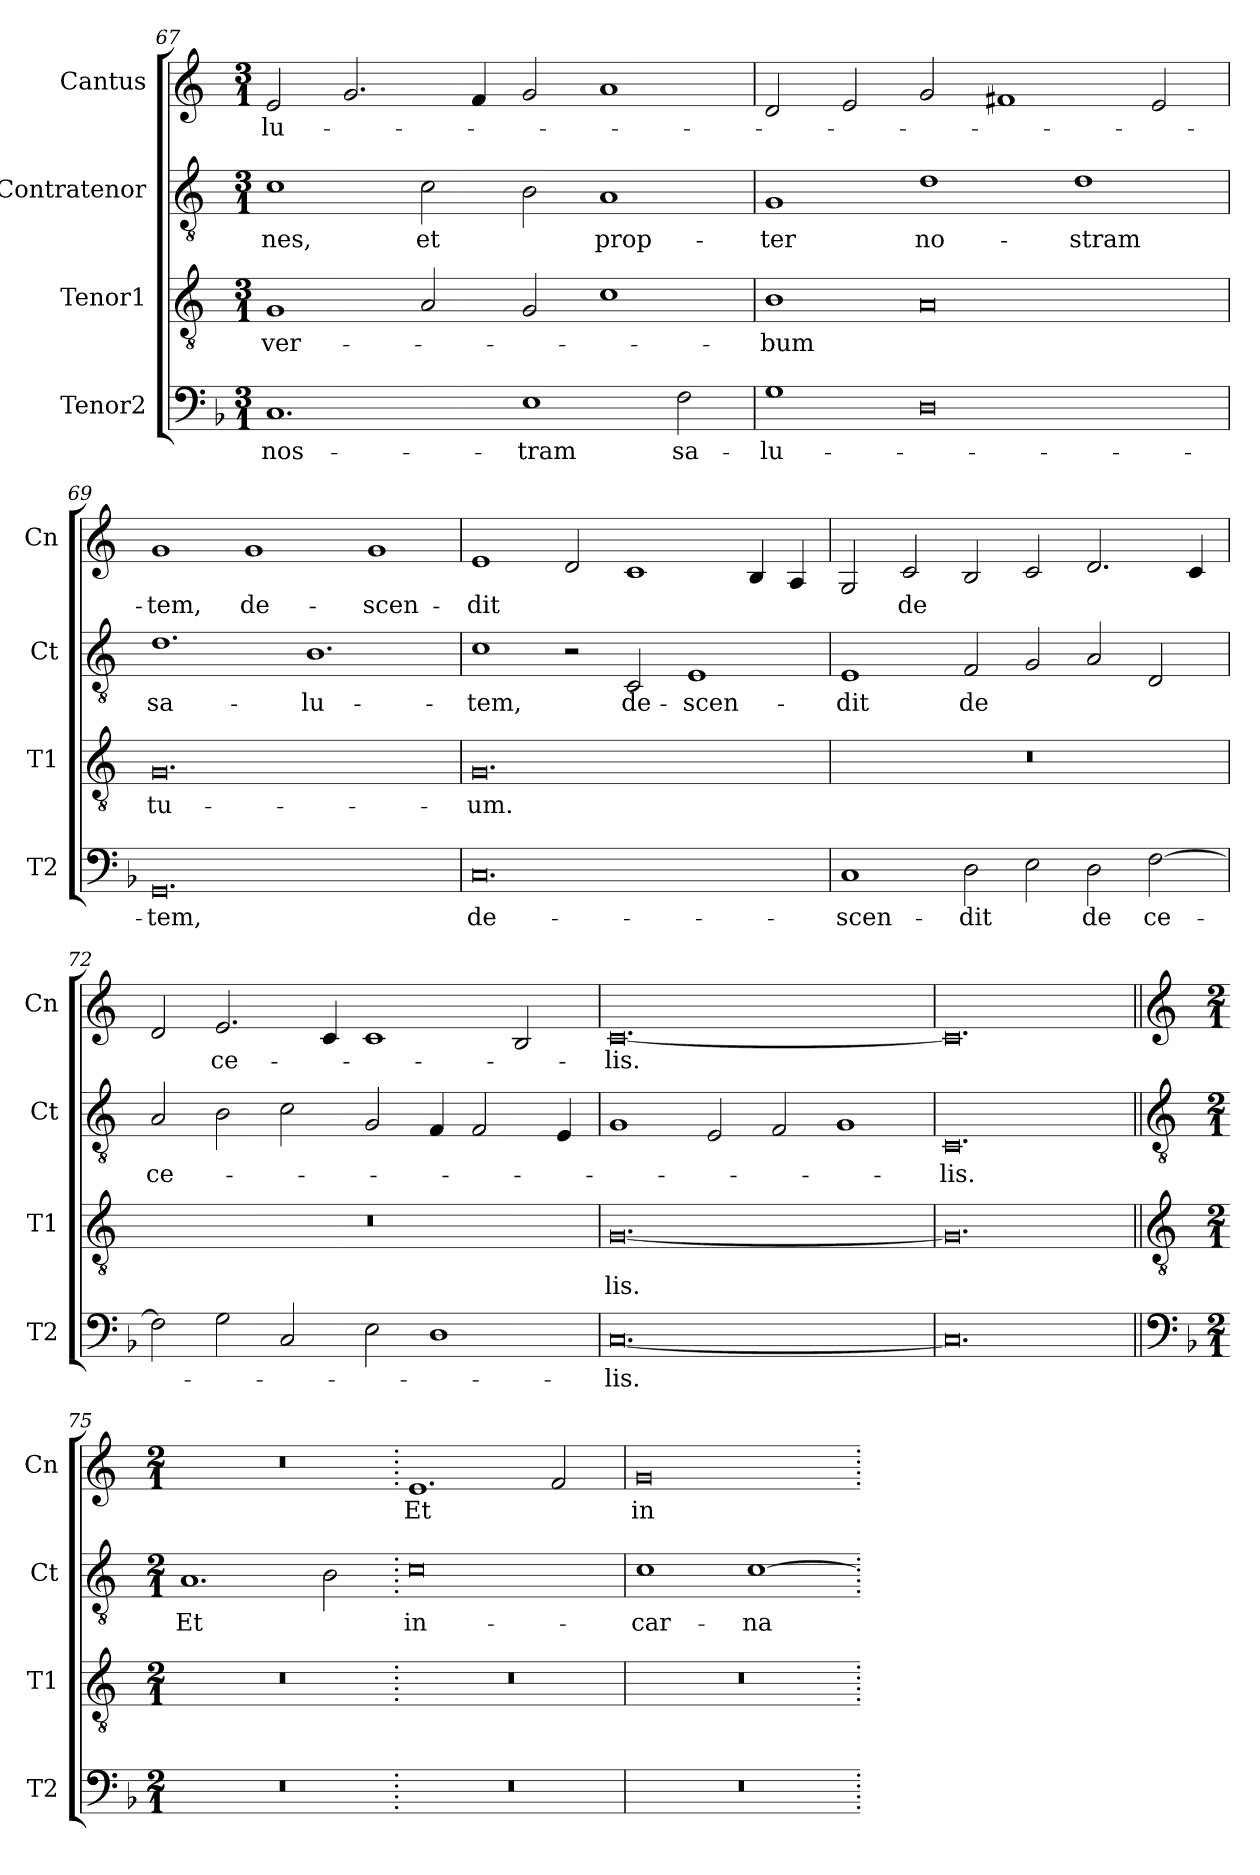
**kern	**text	**kern	**text	**kern	**text	**kern	**text
*part4	*part4	*part3	*part3	*part2	*part2	*part1	*part1
*staff4	*staff4	*staff3	*staff3	*staff2	*staff2	*staff1	*staff1
*I"Tenor2	*	*I"Tenor1	*	*I"Contratenor	*	*I"Cantus	*
*I'T2	*	*I'T1	*	*I'Ct	*	*I'Cn	*
*clefF4	*	*clefGv2	*	*clefGv2	*	*clefG2	*
*k[b-]	*	*k[]	*	*k[]	*	*k[]	*
*M3/1	*	*M3/1	*	*M3/1	*	*M3/1	*
=67	=67	=67	=67	=67	=67	=67	=67
1.C	nos-	1G	ver-	1c	-nes,	2e/	-lu-
.	.	.	.	.	.	2.g/	.
.	.	2A/	.	2c\	et	.	.
.	.	.	.	.	.	4f/	.
1E	-tram	2G/	.	2B\	.	2g/	.
.	.	1c	.	1A	prop-	1a	.
2F\	sa-	.	.	.	.	.	.
=68	=68	=68	=68	=68	=68	=68	=68
1G	-lu-	1B	-bum	1G	-ter	2d/	.
.	.	.	.	.	.	2e/	.
0D	.	0A	.	1d	no-	2g/	.
.	.	.	.	.	.	1f#X	.
.	.	.	.	1d	-stram	.	.
.	.	.	.	.	.	2e/	.
=69	=69	=69	=69	=69	=69	=69	=69
0.GG	-tem,	0.G	tu-	1.d	sa-	1g	-tem,
.	.	.	.	.	.	1g	de-
.	.	.	.	1.B	-lu-	.	.
.	.	.	.	.	.	1g	-scen-
=70	=70	=70	=70	=70	=70	=70	=70
0.C	de-	0.G	-um.	1c	-tem,	1e	-dit
.	.	.	.	2r	.	2d/	.
.	.	.	.	2C/	de-	1c	.
.	.	.	.	1E	-scen-	.	.
.	.	.	.	.	.	4B/	.
.	.	.	.	.	.	4A/	.
=71	=71	=71	=71	=71	=71	=71	=71
1C	-scen-	0.r	.	1E	-dit	2G/	.
.	.	.	.	.	.	2c/	de
2D\	-dit	.	.	2F/	de	2B/	.
2E\	.	.	.	2G/	.	2c/	.
2D\	de	.	.	2A/	.	2.d/	.
[2F\	ce-	.	.	2D/	.	.	.
.	.	.	.	.	.	4c/	.
=72	=72	=72	=72	=72	=72	=72	=72
2F\]	.	0.r	.	2A/	ce-	2d/	.
2G\	.	.	.	2B\	.	2.e/	ce-
2C/	.	.	.	2c\	.	.	.
.	.	.	.	.	.	4c/	.
2E\	.	.	.	2G/	.	1c	.
1D	.	.	.	4F/	.	.	.
.	.	.	.	2F/	.	.	.
.	.	.	.	.	.	2B/	.
.	.	.	.	4E/	.	.	.
=73	=73	=73	=73	=73	=73	=73	=73
[0.C	-lis.	[0.G	lis.	1G	.	[0.c	-lis.
.	.	.	.	2E/	.	.	.
.	.	.	.	2F/	.	.	.
.	.	.	.	1G	.	.	.
=74	=74	=74	=74	=74	=74	=74	=74
0.C]	.	0.G]	.	0.C	-lis.	0.c]	.
!!LO:LB:g=z
=75||	=75||	=75||	=75||	=75||	=75||	=75||	=75||
*clefF4	*	*clefGv2	*	*clefGv2	*	*clefG2	*
*k[b-]	*	*k[]	*	*k[]	*	*k[]	*
*M2/1	*	*M2/1	*	*M2/1	*	*M2/1	*
0r	.	0r	.	1.A	Et	0r	.
.	.	.	.	2B\	.	.	.
=76.	=76.	=76.	=76.	=76.	=76.	=76.	=76.
0r	.	0r	.	0c	in-	1.e	Et
.	.	.	.	.	.	2f/	.
=77	=77	=77	=77	=77	=77	=77	=77
0r	.	0r	.	1c	-car-	0g	in-
.	.	.	.	[1c	-na-	.	.
=.	=.	=.	=.	=.	=.	=.	=.
*-	*-	*-	*-	*-	*-	*-	*-
